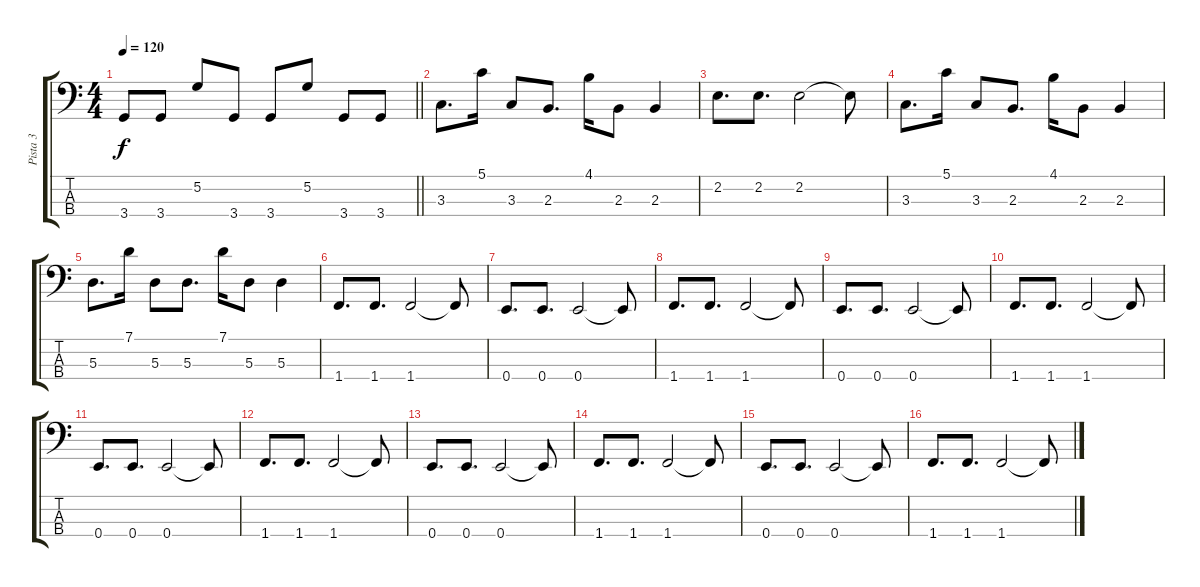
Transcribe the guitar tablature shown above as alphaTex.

\track ("Pista 3" "Pista 3") {instrument contrabass}
\staff {score tabs}
\tuning (G2 D2 A1 E1) {hide}
\ts (4 4)
\tempo 120
\clef f4
\barLineRight lightlight
\ks c
3.4.8{dy f} 3.4.8 5.2.8 3.4.8 3.4.8 5.2.8 3.4.8 3.4.8 |
3.3.8{d} 5.1.16 3.3.8 2.3.8{d} 4.1.16 2.3.8 2.3.4 |
2.2.8{d} 2.2.8{d} 2.2.2 2.2{t}.8 |
3.3.8{d} 5.1.16 3.3.8 2.3.8{d} 4.1.16 2.3.8 2.3.4 |
5.3.8{d} 7.1.16 5.3.8 5.3.8{d} 7.1.16 5.3.8 5.3.4 |
1.4.8{d} 1.4.8{d} 1.4.2 1.4{t}.8 |
0.4.8{d} 0.4.8{d} 0.4.2 0.4{t}.8 |
1.4.8{d} 1.4.8{d} 1.4.2 1.4{t}.8 |
0.4.8{d} 0.4.8{d} 0.4.2 0.4{t}.8 |
1.4.8{d} 1.4.8{d} 1.4.2 1.4{t}.8 |
0.4.8{d} 0.4.8{d} 0.4.2 0.4{t}.8 |
1.4.8{d} 1.4.8{d} 1.4.2 1.4{t}.8 |
0.4.8{d} 0.4.8{d} 0.4.2 0.4{t}.8 |
1.4.8{d} 1.4.8{d} 1.4.2 1.4{t}.8 |
0.4.8{d} 0.4.8{d} 0.4.2 0.4{t}.8 |
1.4.8{d} 1.4.8{d} 1.4.2 1.4{t}.8
